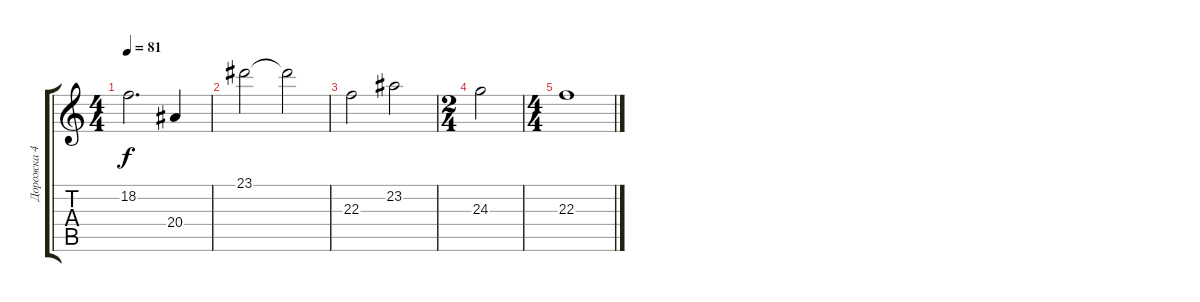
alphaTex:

\track ("Дорожка 4" "Дорожка 4") {instrument stringensemble2}
\staff {score tabs}
\tuning (E4 B3 G3 D3 A2 E2) {hide}
\ts (4 4)
\tempo 81
\clef g2
\ks c
18.2.2{d dy f} 20.4.4 |
23.1.2 23.1{t}.2 |
22.3.2 23.2.2 |
\ts (2 4)
24.3.2 |
\ts (4 4)
22.3.1
